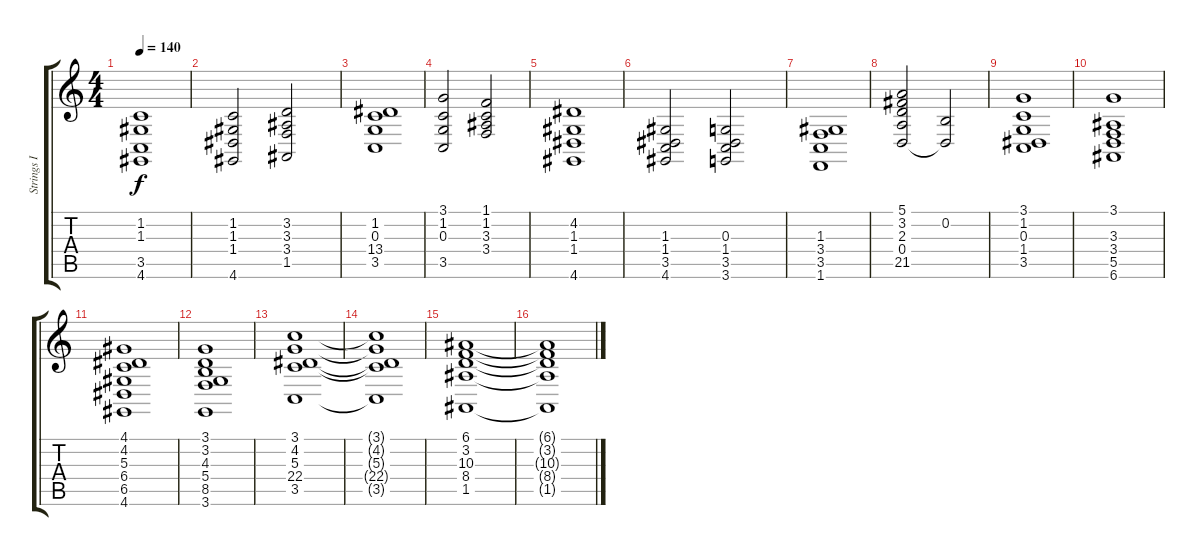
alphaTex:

\track ("Strings I" "Strings I") {instrument stringensemble1}
\staff {score tabs}
\tuning (E4 B3 G3 D3 A2 E2) {hide}
\ts (4 4)
\tempo 140
\clef g2
\ks c
(1.2 1.3 3.5 4.6).1{dy f} |
(1.2 1.3 1.4 4.6).2 (3.2 3.3 3.4 1.5).2 |
(1.2 0.3 13.4 3.5).1 |
(3.1 1.2 0.3 3.5).2 (1.1 1.2 3.3 3.4).2 |
(4.2 1.3 1.4 4.6).1 |
(1.3 1.4 3.5 4.6).2 (0.3 1.4 3.5 3.6).2 |
(1.3 3.4 3.5 1.6).1 |
(5.1 3.2 2.3 0.4 21.5).2 (0.2 0.4{t}).2 |
(3.1 1.2 0.3 1.4 3.5).1 |
(3.1 3.3 3.4 5.5 6.6).1 |
(4.1 4.2 5.3 6.4 6.5 4.6).1 |
(3.1 3.2 4.3 5.4 8.5 3.6).1 |
(3.1 4.2 5.3 22.4 3.5).1 |
(3.1{t} 4.2{t} 5.3{t} 22.4{t} 3.5{t}).1 |
(6.1 3.2 10.3 8.4 1.5).1 |
(6.1{t} 3.2{t} 10.3{t} 8.4{t} 1.5{t}).1
